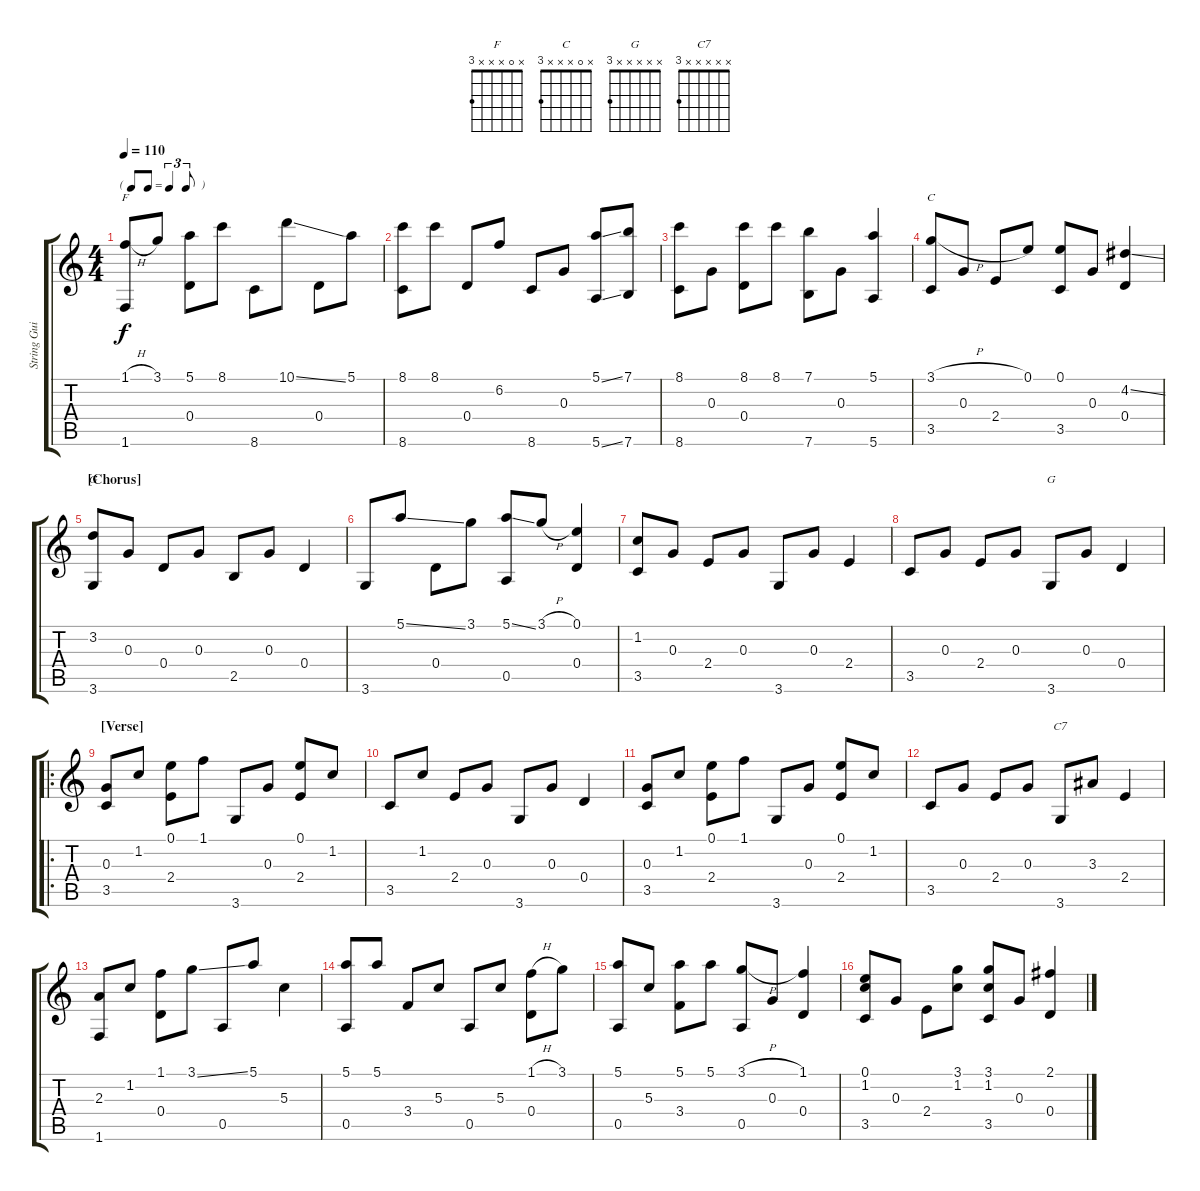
\track ("String Guitar" "String Gui") {instrument acousticguitarsteel}
\staff {score tabs}
\tuning (E4 B3 G3 D3 A2 E2) {hide}
\chord ("F" x 0 x x x 3)
\chord ("C" x 0 x x x 3)
\chord ("G" x 3 x x x 3)
\chord ("G" x x x x x 3)
\chord ("C7" x x x x x 3)
\ts (4 4)
\tf triplet8th
\tempo 110
\clef g2
\ks c
(1.1{h} 1.6).8{ch "F" dy f} 3.1.8 (5.1 0.4).8 8.1.8 8.6.8 10.1{ss}.8 0.4.8 5.1.8 |
(8.1 8.6).8 8.1.8 0.4.8 6.2.8 8.6.8 0.3.8 (5.1{ss} 5.6{ss}).8 (7.1 7.6).8 |
(8.1 8.6).8 0.3.8 (8.1 0.4).8 8.1.8 (7.1 7.6).8 0.3.8 (5.1 5.6).4 |
(3.1{h} 3.5).8{ch "C"} 0.3.8 2.4.8 0.1.8 (0.1 3.5).8 0.3.8 (4.2{ss} 0.4).4 |
\section ("" "[Chorus]")
(3.2 3.6).8{ch "G"} 0.3.8 0.4.8 0.3.8 2.5.8 0.3.8 0.4.4 |
3.6.8 5.1{ss}.8 0.4.8 3.1.8 (5.1{ss} 0.5).8 3.1{h}.8 (0.1 0.4).4 |
(1.2 3.5).8 0.3.8 2.4.8 0.3.8 3.6.8 0.3.8 2.4.4 |
3.5.8 0.3.8 2.4.8 0.3.8 3.6.8{ch "G"} 0.3.8 0.4.4 |
\ro
\section ("" "[Verse]")
(0.3 3.5).8 1.2.8 (0.1 2.4).8 1.1.8 3.6.8 0.3.8 (0.1 2.4).8 1.2.8 |
3.5.8 1.2.8 2.4.8 0.3.8 3.6.8 0.3.8 0.4.4 |
(0.3 3.5).8 1.2.8 (0.1 2.4).8 1.1.8 3.6.8 0.3.8 (0.1 2.4).8 1.2.8 |
3.5.8 0.3.8 2.4.8 0.3.8 3.6.8{ch "C7"} 3.3.8 2.4.4 |
(2.3 1.6).8 1.2.8 (1.1 0.4).8 3.1{ss}.8 0.5.8 5.1.8 5.3.4 |
(5.1 0.5).8 5.1.8 3.4.8 5.3.8 0.5.8 5.3.8 (1.1{h} 0.4).8 3.1.8 |
(5.1 0.5).8 5.3.8 (5.1 3.4).8 5.1.8 (3.1{h} 0.5).8 0.3.8 (1.1 0.4).4 |
(0.1 1.2 3.5).8 0.3.8 2.4.8 (3.1 1.2).8 (3.1 1.2 3.5).8 0.3.8 (2.1 0.4).4
